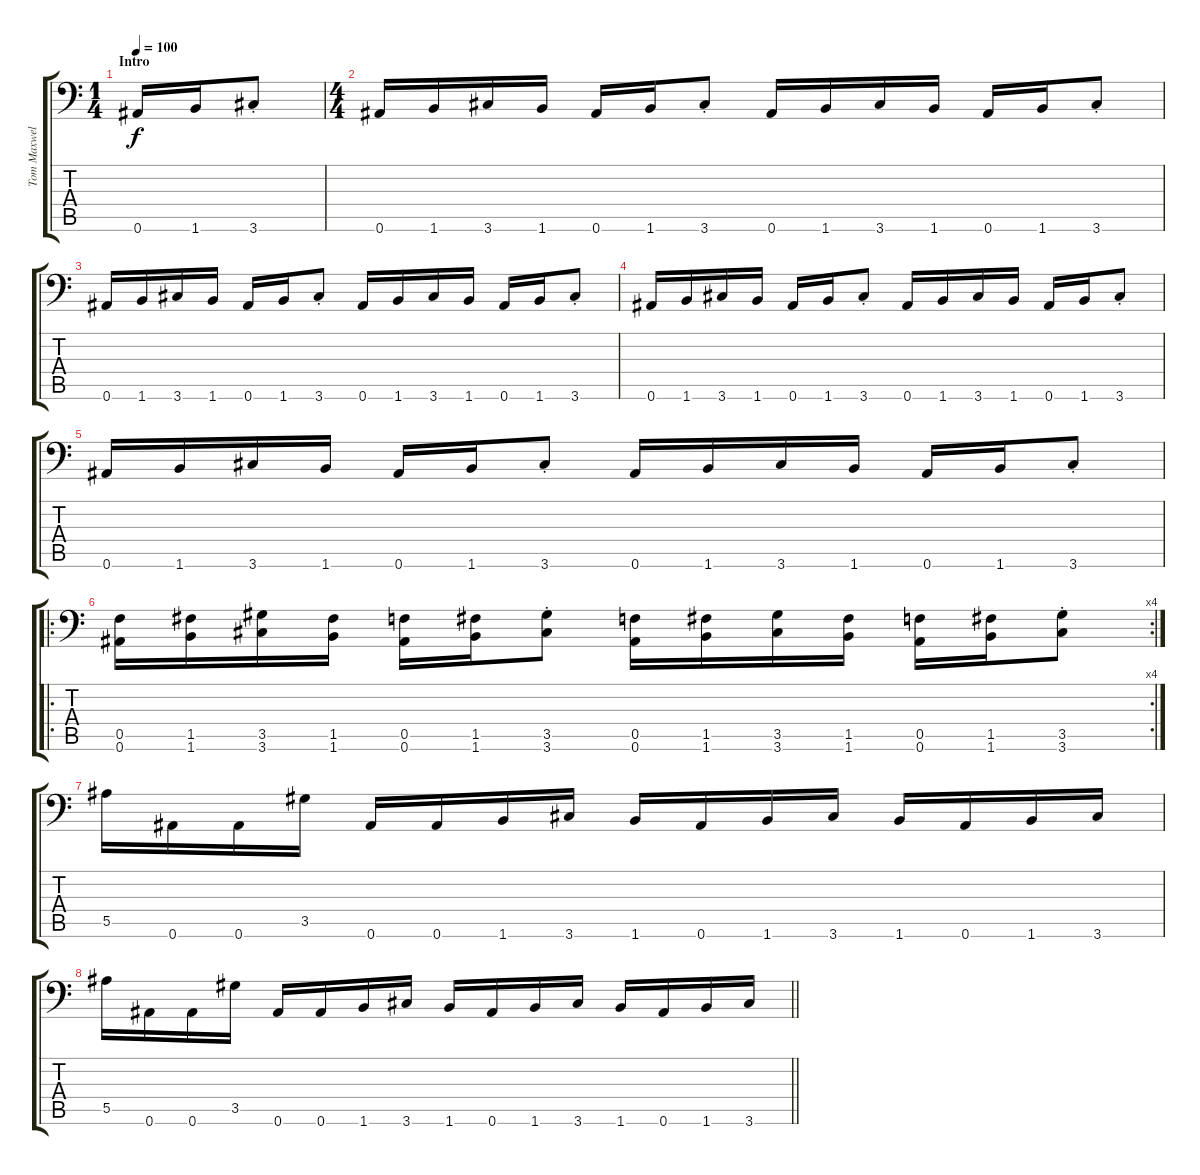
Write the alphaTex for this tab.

\track ("Tom Maxwell" "Tom Maxwel") {instrument distortionguitar}
\staff {score tabs}
\tuning (C4 G3 Eb3 Bb2 F2 Bb1) {hide}
\ts (1 4)
\section ("" "Intro")
\tempo 100
\clef f4
\ks c
0.6.16{dy f instrument distortionguitar} 1.6.16 3.6{st}.8 |
\ts (4 4)
0.6.16 1.6.16 3.6.16 1.6.16 0.6.16 1.6.16 3.6{st}.8 0.6.16 1.6.16 3.6.16 1.6.16 0.6.16 1.6.16 3.6{st}.8 |
0.6.16 1.6.16 3.6.16 1.6.16 0.6.16 1.6.16 3.6{st}.8 0.6.16 1.6.16 3.6.16 1.6.16 0.6.16 1.6.16 3.6{st}.8 |
0.6.16 1.6.16 3.6.16 1.6.16 0.6.16 1.6.16 3.6{st}.8 0.6.16 1.6.16 3.6.16 1.6.16 0.6.16 1.6.16 3.6{st}.8 |
0.6.16 1.6.16 3.6.16 1.6.16 0.6.16 1.6.16 3.6{st}.8 0.6.16 1.6.16 3.6.16 1.6.16 0.6.16 1.6.16 3.6{st}.8 |
\ro
\rc 4
(0.5 0.6).16 (1.5 1.6).16 (3.5 3.6).16 (1.5 1.6).16 (0.5 0.6).16 (1.5 1.6).16 (3.5{st} 3.6).8 (0.5 0.6).16 (1.5 1.6).16 (3.5 3.6).16 (1.5 1.6).16 (0.5 0.6).16 (1.5 1.6).16 (3.5{st} 3.6).8 |
5.5.16 0.6.16 0.6.16 3.5.16 0.6.16 0.6.16 1.6.16 3.6.16 1.6.16 0.6.16 1.6.16 3.6.16 1.6.16 0.6.16 1.6.16 3.6.16 |
\barLineRight lightlight
5.5.16 0.6.16 0.6.16 3.5.16 0.6.16 0.6.16 1.6.16 3.6.16 1.6.16 0.6.16 1.6.16 3.6.16 1.6.16 0.6.16 1.6.16 3.6.16
